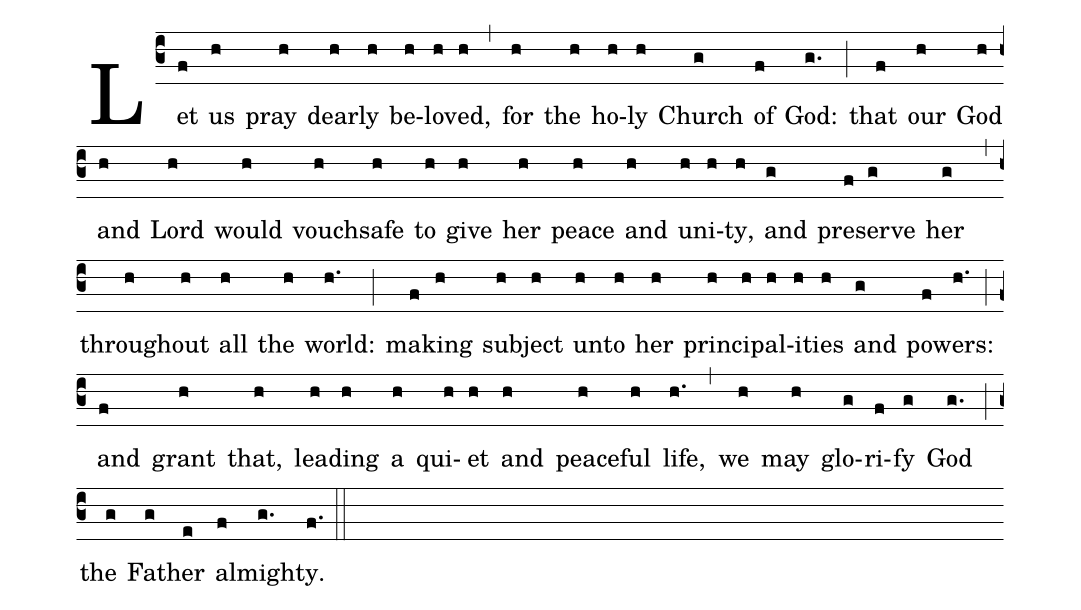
%%
(c3)Let(f) us(h) pray(h) dear(h)ly(h) be(h)lov(h)ed,(h) (,) for(h) the(h) ho(h)ly(h) Church(g) of(f) God:(g.) (;) that(f) our(h) God(h) and(h) Lord(h) would(h) vouch(h)safe(h) to(h) give(h) her(h) peace(h) and(h) u(h)ni(h)ty,(h) and(g) pre(f)serve(g) her(g) (,) through(h)out(h) all(h) the(h) world:(h.) (;) mak(f)ing(h) sub(h)ject(h) un(h)to(h) her(h) prin(h)ci(h)pal(h)i(h)ties(h) and(g) pow(f)ers:(h.) (;) and(f) grant(h) that,(h) lead(h)ing(h) a(h) qui(h)et(h) and(h) peace(h)ful(h) life,(h.) (,) we(h) may(h) glo(g)ri(f)fy(g) God(g.) (;) the(g) Fa(g)ther(e) al(f)might(g.)y.(f.) (::)
